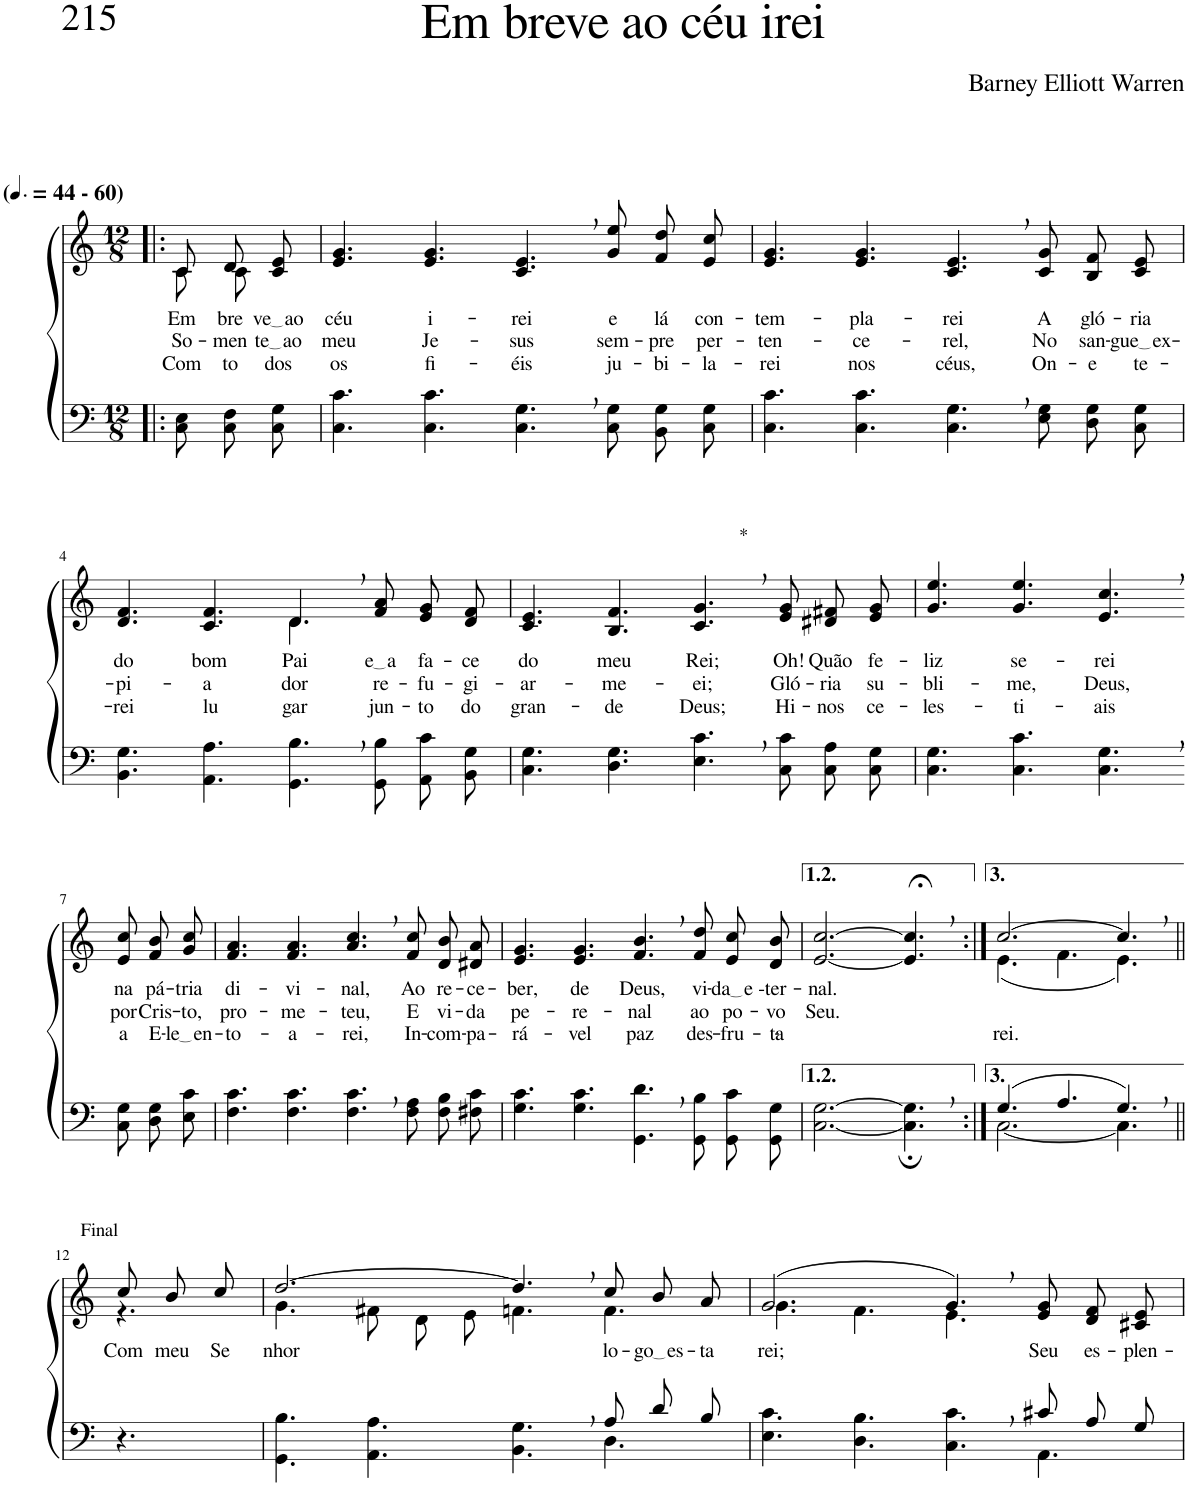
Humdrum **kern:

**kern	**kern	**text	**text	**text
*part2	*part1	*part1	*part1	*part1
*staff2	*staff1	*staff1	*staff1	*staff1
*I"Parte III e IV	*I"Parte I e II	*	*	*
*clefF4	*clefG2	*	*	*
*k[]	*k[]	*	*	*
*M12/8	*M12/8	*	*	*
*MM66	*MM66	*	*	*
=1!|:	=1!|:	=1!|:	=1!|:	=1!|:
*	*^	*	*	*
!	!LO:TX:a:B:t=(	!	!	!	!
!	!LO:TX:a:B:t=- 60)	!	!	!	!
!	!	!	!LO:LY:b	!LO:LY:b	!LO:LY:b
8C\ 8E\L	8c/L	8c\L	Em	So-	Com
!	!	!	!LO:LY:b	!LO:LY:b	!LO:LY:b
8C\ 8F\	8d/	8c\J	bre-	-men-	to-
!	!	!	!LO:LY:b	!LO:LY:b	!LO:LY:b
8C\ 8G\J	8c/ 8e/J	8ryy	ve ao	te ao	-dos
=2	=2	=2	=2	=2	=2
!	!	!	!LO:LY:b	!LO:LY:b	!LO:LY:b
*	*v	*v	*	*	*
4.C\ 4.c\	4.e/ 4.g/	céu	meu	os
!	!	!LO:LY:b	!LO:LY:b	!LO:LY:b
4.C\ 4.c\	4.e/ 4.g/	i-	Je-	fi-
!	!	!LO:LY:b	!LO:LY:b	!LO:LY:b
4.C\, 4.G\,	4.c/, 4.e/,	-rei	-sus	-éis
!	!	!LO:LY:b	!LO:LY:b	!LO:LY:b
8C\ 8G\L	8g/ 8ee/L	e	sem-	ju-
!	!	!LO:LY:b	!LO:LY:b	!LO:LY:b
8BB\ 8G\	8f/ 8dd/	lá	-pre	-bi-
!	!	!LO:LY:b	!LO:LY:b	!LO:LY:b
8C\ 8G\J	8e/ 8cc/J	con-	per-	-la-
=3	=3	=3	=3	=3
!	!	!LO:LY:b	!LO:LY:b	!LO:LY:b
4.C\ 4.c\	4.e/ 4.g/	-tem-	-ten-	-rei
!	!	!LO:LY:b	!LO:LY:b	!LO:LY:b
4.C\ 4.c\	4.e/ 4.g/	-pla-	-ce-	nos
!	!	!LO:LY:b	!LO:LY:b	!LO:LY:b
4.C\, 4.G\,	4.c/, 4.e/,	-rei	-rel,	céus,
!	!	!LO:LY:b	!LO:LY:b	!LO:LY:b
8E\ 8G\L	8c/ 8g/L	A	No	On-
!	!	!LO:LY:b	!LO:LY:b	!LO:LY:b
8D\ 8G\	8B/ 8f/	gló-	san-	-e
!	!	!LO:LY:b	!LO:LY:b	!LO:LY:b
8C\ 8G\J	8c/ 8e/J	-ria	gue ex	te-
!!LO:LB:g=z
=4	=4	=4	=4	=4
!	!	!LO:LY:b	!LO:LY:b	!LO:LY:b
*	*^	*	*	*
4.BB\ 4.G\	4.d/ 4.f/	2.ryy	do	-pi-	-rei
!	!	!	!LO:LY:b	!LO:LY:b	!LO:LY:b
4.AA\ 4.A\	4.c/ 4.f/	.	bom	-a-	lu-
!	!	!	!LO:LY:b	!LO:LY:b	!LO:LY:b
4.GG\, 4.B\,	4.d,/	4.d\	Pai	-dor	-gar
!	!	!	!LO:LY:b	!LO:LY:b	!LO:LY:b
8GG/ 8B/L	8f/ 8a/L	4.ryy	e a	re-	jun-
!	!	!	!LO:LY:b	!LO:LY:b	!LO:LY:b
8AA/ 8c/	8e/ 8g/	.	fa-	-fu-	-to
!	!	!	!LO:LY:b	!LO:LY:b	!LO:LY:b
8BB/ 8G/J	8d/ 8f/J	.	-ce	-gi-	do
*	*v	*v	*	*	*
=5	=5	=5	=5	=5
!	!	!LO:LY:b	!LO:LY:b	!LO:LY:b
4.C\ 4.G\	4.c/ 4.e/	do	-ar-	gran-
!	!	!LO:LY:b	!LO:LY:b	!LO:LY:b
4.D\ 4.G\	4.B/ 4.f/	meu	-me-	-de
!	!LO:TX:a:t=*	!	!	!
!	!	!LO:LY:b	!LO:LY:b	!LO:LY:b
4.E\, 4.c\,	4.c/, 4.g/,	Rei;	-ei;	Deus;
!	!	!LO:LY:b	!LO:LY:b	!LO:LY:b
8C\ 8c\L	8e/ 8g/L	Oh!	Gló-	Hi-
!	!	!LO:LY:b	!LO:LY:b	!LO:LY:b
8C\ 8A\	8d#X/ 8f#X/	Quão	-ria	-nos
!	!	!LO:LY:b	!LO:LY:b	!LO:LY:b
8C\ 8G\J	8e/ 8g/J	fe-	su-	ce-
=6	=6	=6	=6	=6
!	!	!LO:LY:b	!LO:LY:b	!LO:LY:b
4.C\ 4.G\	4.g/ 4.ee/	-liz	-bli-	-les-
!	!	!LO:LY:b	!LO:LY:b	!LO:LY:b
4.C\ 4.c\	4.g/ 4.ee/	se-	-me,	-ti-
!	!	!LO:LY:b	!LO:LY:b	!LO:LY:b
4.C\, 4.G\,	4.e/, 4.cc/,	-rei	Deus,	-ais
!!LO:LB:g=z
=7-	=7-	=7-	=7-	=7-
!	!	!LO:LY:b	!LO:LY:b	!LO:LY:b
8C\ 8G\L	8e/ 8cc/L	na	por	a
!	!	!LO:LY:b	!LO:LY:b	!LO:LY:b
8D\ 8G\	8f/ 8b/	pá-	Cris-	E-
!	!	!LO:LY:b	!LO:LY:b	!LO:LY:b
8E\ 8c\J	8g/ 8cc/J	-tria	-to,	le en
=8	=8	=8	=8	=8
!	!	!LO:LY:b	!LO:LY:b	!LO:LY:b
4.F\ 4.c\	4.f/ 4.a/	di-	pro-	-to-
!	!	!LO:LY:b	!LO:LY:b	!LO:LY:b
4.F\ 4.c\	4.f/ 4.a/	-vi-	-me-	-a-
!	!	!LO:LY:b	!LO:LY:b	!LO:LY:b
4.F\, 4.c\,	4.a/, 4.cc/,	-nal,	-teu,	-rei,
!	!	!LO:LY:b	!LO:LY:b	!LO:LY:b
8F\ 8A\L	8f/ 8cc/L	Ao	E	In-
!	!	!LO:LY:b	!LO:LY:b	!LO:LY:b
8F\ 8B\	8d/ 8b/	re-	vi-	-com-
!	!	!LO:LY:b	!LO:LY:b	!LO:LY:b
8F#X\ 8c\J	8d#X/ 8a/J	-ce-	-da	-pa-
=9	=9	=9	=9	=9
!	!	!LO:LY:b	!LO:LY:b	!LO:LY:b
4.G\ 4.c\	4.e/ 4.g/	-ber,	pe-	-rá-
!	!	!LO:LY:b	!LO:LY:b	!LO:LY:b
4.G\ 4.c\	4.e/ 4.g/	de	-re-	-vel
!	!	!LO:LY:b	!LO:LY:b	!LO:LY:b
4.GG\, 4.d\,	4.f/, 4.b/,	Deus,	-nal	paz
!	!	!LO:LY:b	!LO:LY:b	!LO:LY:b
8GG/ 8B/L	8f/ 8dd/L	vi-	ao	des-
!	!	!LO:LY:b	!LO:LY:b	!LO:LY:b
8GG/ 8c/	8e/ 8cc/	da e -	po-	-fru-
!	!	!LO:LY:b	!LO:LY:b	!LO:LY:b
8GG/ 8G/J	8d/ 8b/J	ter-	-vo	-ta-
=10	=10	=10	=10	=10
!	!	!LO:LY:b	!LO:LY:b	!
[2.C\ [2.G\	[2.e/ [2.cc/	-nal.	Seu.	.
4.C\];, 4.G\];,	4.e/];<, 4.cc/];<,	.	.	.
=11:|!	=11:|!	=11:|!	=11:|!	=11:|!
*^	*^	*	*	*
!	!	!	!	!	!	!LO:LY:b
(4.G/	[2.C\	[2.cc/	(4.e\	.	.	-rei.
4.A/	.	.	4.f\	.	.	.
4.G,/)	4.C\]	4.cc,/]	4.e\)	.	.	.
!!LO:LB:g=z	!!
=12||	=12||	=12||	=12||	=12||	=12||	=12||
!	!	!LO:TX:a:t=Final	!	!	!	!
!	!	!	!	!LO:LY:b	!	!
*v	*v	*	*	*	*	*
4.r	8cc/L	4.r	Com	.	.
!	!	!	!LO:LY:b	!	!
.	8b/	.	meu	.	.
!	!	!	!LO:LY:b	!	!
.	8cc/J	.	Se-	.	.
=13	=13	=13	=13	=13	=13
*^	*	*	*	*	*
!	!	!	!	!LO:LY:b	!	!
2.ryy	4.GG\ 4.B\	[2.dd/	4.g\	-nhor	.	.
.	4.AA\ 4.A\	.	8f#X\L	.	.	.
.	.	.	8d\	.	.	.
.	.	.	8e\J	.	.	.
4.ryy	4.BB\ 4.G\	4.dd,/]	4.fn\	.	.	.
!	!	!	!	!LO:LY:b	!	!
8A/L	4.D\	8cc/L	4.f\	lo-	.	.
!	!	!	!	!LO:LY:b	!	!
8d/	.	8b/	.	go es	.	.
!	!	!	!	!LO:LY:b	!	!
8B/J	.	8a/J	.	-ta-	.	.
=14	=14	=14	=14	=14	=14	=14
!	!	!	!	!LO:LY:b	!	!
2.ryy	4.E\ 4.c\	(2.g/	4.g\	-rei;	.	.
.	4.D\ 4.B\	.	4.f\	.	.	.
4.ryy	4.C\ 4.c\	4.g,/)	4.e\	.	.	.
!	!	!	!	!LO:LY:b	!	!
8c#X/L	4.AA\	4.ryy	8e/ 8g/L	Seu	.	.
!	!	!	!	!LO:LY:b	!	!
8A/	.	.	8d/ 8f/	es-	.	.
!	!	!	!	!LO:LY:b	!	!
8G/J	.	.	8c#X/ 8e/J	-plen-	.	.
*v	*v	*	*	*	*	*
*	*v	*v	*	*	*
=	=	=	=	=
*-	*-	*-	*-	*-
